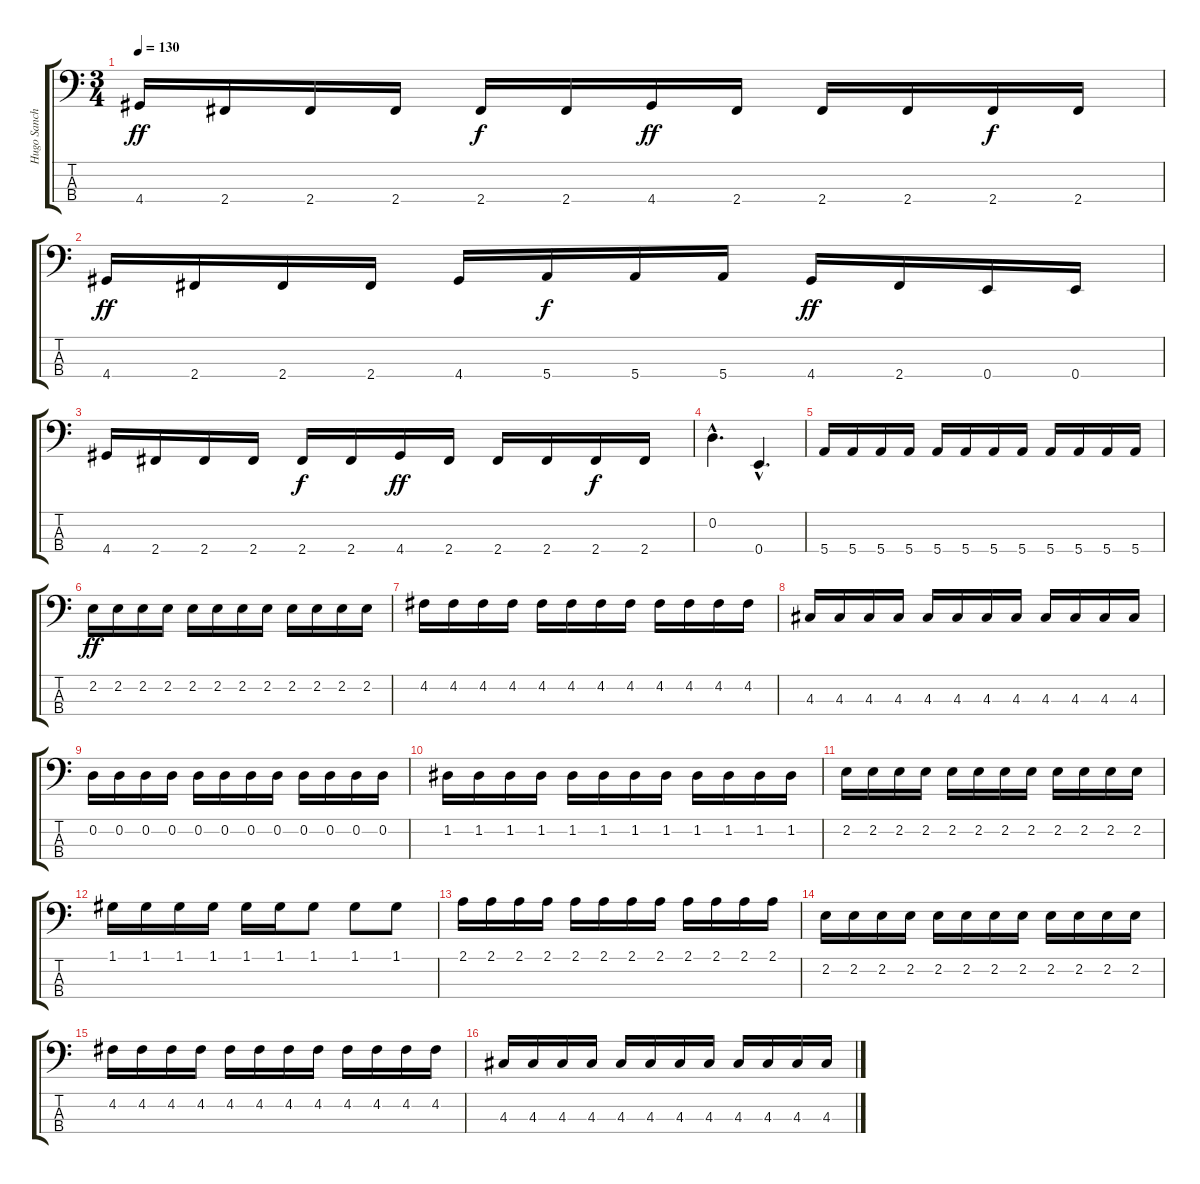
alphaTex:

\track ("Hugo Sanchez" "Hugo Sanch") {instrument electricbassfinger}
\staff {score tabs}
\tuning (G2 D2 A1 E1) {hide}
\ts (3 4)
\tempo 130
\clef f4
\ks c
4.4.16{dy ff} 2.4.16 2.4.16 2.4.16 2.4.16{dy f} 2.4.16 4.4.16{dy ff} 2.4.16 2.4.16 2.4.16 2.4.16{dy f} 2.4.16 |
4.4.16{dy ff} 2.4.16 2.4.16 2.4.16 4.4.16 5.4.16{dy f} 5.4.16 5.4.16 4.4.16{dy ff} 2.4.16 0.4.16 0.4.16 |
4.4.16 2.4.16 2.4.16 2.4.16 2.4.16{dy f} 2.4.16 4.4.16{dy ff} 2.4.16 2.4.16 2.4.16 2.4.16{dy f} 2.4.16 |
0.2{hac}.4{d} 0.4{hac}.4{d} |
5.4.16 5.4.16 5.4.16 5.4.16 5.4.16 5.4.16 5.4.16 5.4.16 5.4.16 5.4.16 5.4.16 5.4.16 |
2.2.16{dy ff} 2.2.16 2.2.16 2.2.16 2.2.16 2.2.16 2.2.16 2.2.16 2.2.16 2.2.16 2.2.16 2.2.16 |
4.2.16 4.2.16 4.2.16 4.2.16 4.2.16 4.2.16 4.2.16 4.2.16 4.2.16 4.2.16 4.2.16 4.2.16 |
4.3.16 4.3.16 4.3.16 4.3.16 4.3.16 4.3.16 4.3.16 4.3.16 4.3.16 4.3.16 4.3.16 4.3.16 |
0.2.16 0.2.16 0.2.16 0.2.16 0.2.16 0.2.16 0.2.16 0.2.16 0.2.16 0.2.16 0.2.16 0.2.16 |
1.2.16 1.2.16 1.2.16 1.2.16 1.2.16 1.2.16 1.2.16 1.2.16 1.2.16 1.2.16 1.2.16 1.2.16 |
2.2.16 2.2.16 2.2.16 2.2.16 2.2.16 2.2.16 2.2.16 2.2.16 2.2.16 2.2.16 2.2.16 2.2.16 |
1.1.16 1.1.16 1.1.16 1.1.16 1.1.16 1.1.16 1.1.8 1.1.8 1.1.8 |
2.1.16 2.1.16 2.1.16 2.1.16 2.1.16 2.1.16 2.1.16 2.1.16 2.1.16 2.1.16 2.1.16 2.1.16 |
2.2.16 2.2.16 2.2.16 2.2.16 2.2.16 2.2.16 2.2.16 2.2.16 2.2.16 2.2.16 2.2.16 2.2.16 |
4.2.16 4.2.16 4.2.16 4.2.16 4.2.16 4.2.16 4.2.16 4.2.16 4.2.16 4.2.16 4.2.16 4.2.16 |
4.3.16 4.3.16 4.3.16 4.3.16 4.3.16 4.3.16 4.3.16 4.3.16 4.3.16 4.3.16 4.3.16 4.3.16
